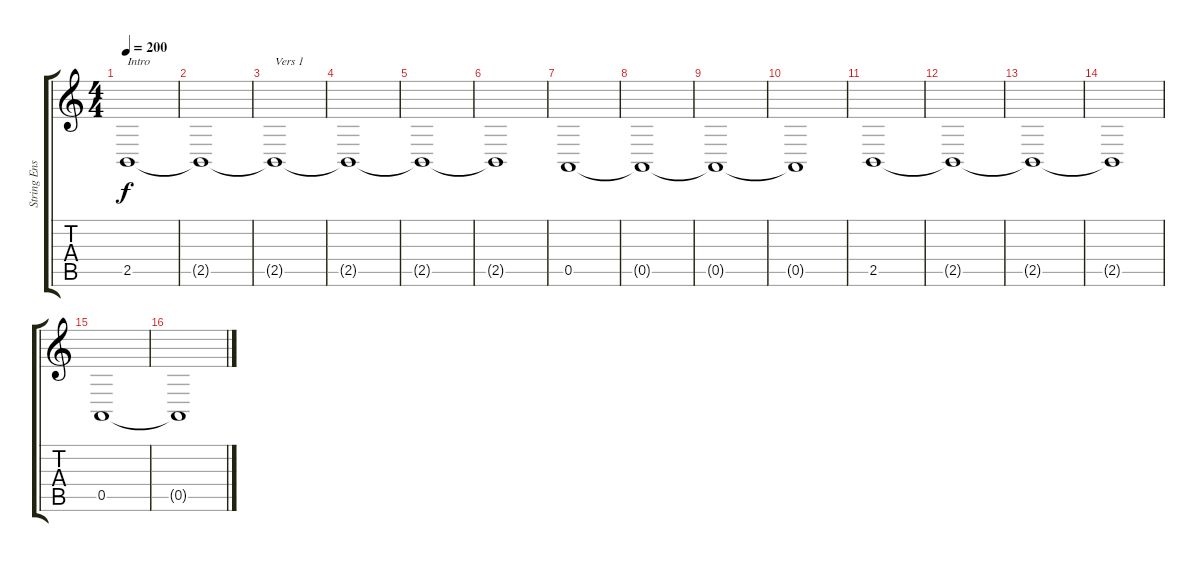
\track ("String Ensemble" "String Ens") {instrument stringensemble1}
\staff {score tabs}
\tuning (E4 B3 G3 D3 A2 E2) {hide}
\ts (4 4)
\tempo 200
\clef g2
\ks c
2.5.1{txt "Intro" dy f instrument stringensemble1} |
2.5{t}.1 |
2.5{t}.1{txt "Vers 1"} |
2.5{t}.1 |
2.5{t}.1 |
2.5{t}.1 |
0.5.1 |
0.5{t}.1 |
0.5{t}.1 |
0.5{t}.1 |
2.5.1 |
2.5{t}.1 |
2.5{t}.1 |
2.5{t}.1 |
0.5.1 |
0.5{t}.1
